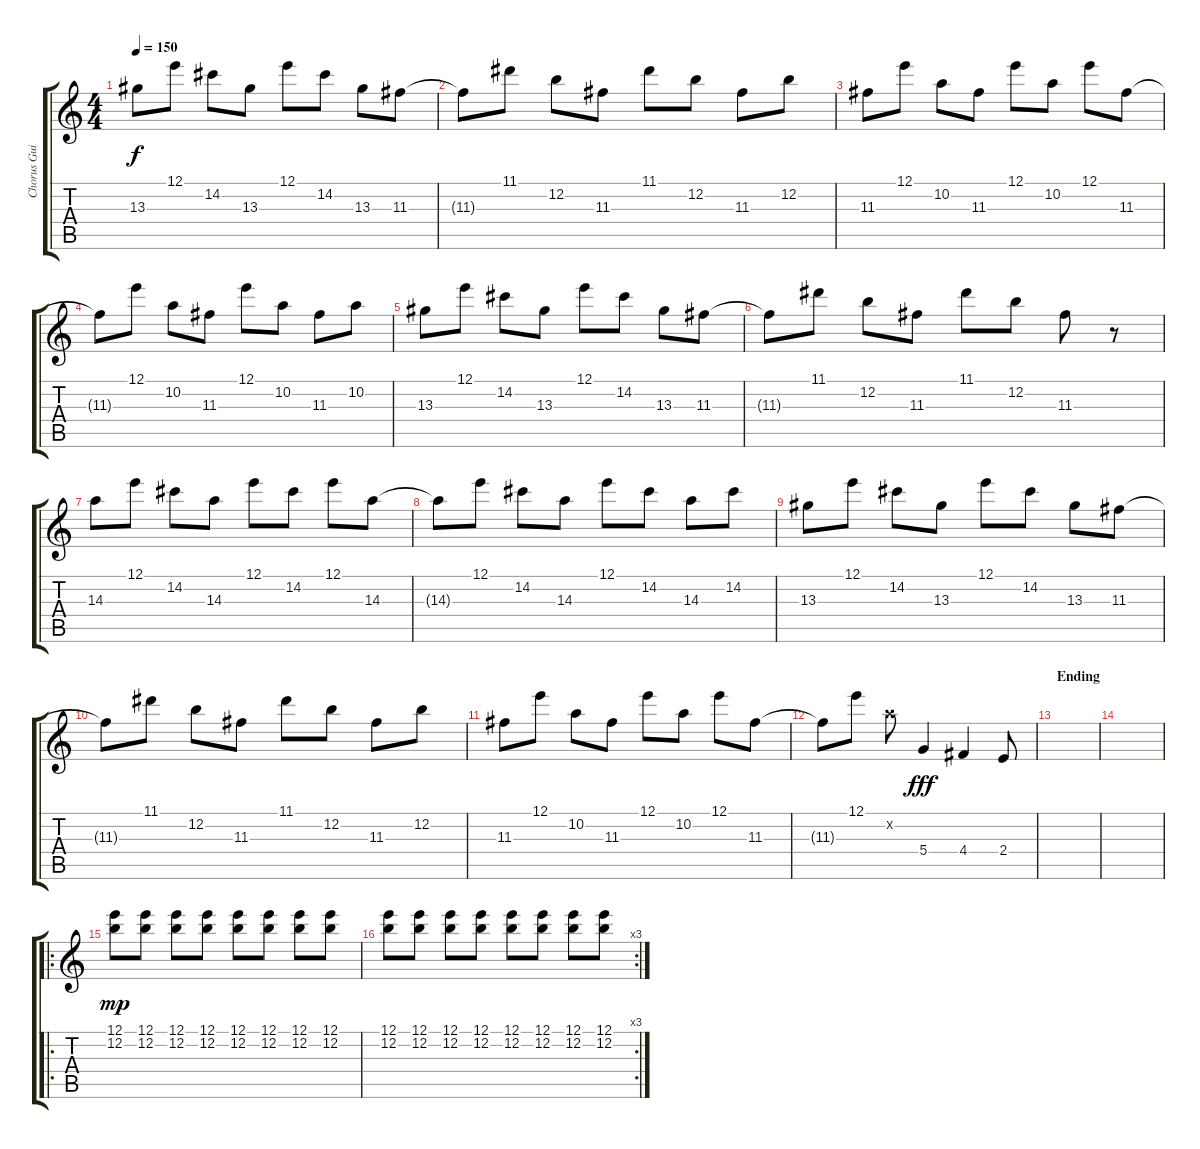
\track ("Chorus Guitar Backing" "Chorus Gui") {instrument distortionguitar}
\staff {score tabs}
\tuning (E4 B3 G3 D3 A2 E2) {hide}
\ts (4 4)
\tempo 150
\clef g2
\ks c
13.3.8{dy f} 12.1.8 14.2.8 13.3.8 12.1.8 14.2.8 13.3.8 11.3.8 |
11.3{t}.8 11.1.8 12.2.8 11.3.8 11.1.8 12.2.8 11.3.8 12.2.8 |
11.3.8 12.1.8 10.2.8 11.3.8 12.1.8 10.2.8 12.1.8 11.3.8 |
11.3{t}.8 12.1.8 10.2.8 11.3.8 12.1.8 10.2.8 11.3.8 10.2.8 |
13.3.8{volume 10} 12.1.8 14.2.8 13.3.8 12.1.8 14.2.8 13.3.8 11.3.8 |
11.3{t}.8 11.1.8 12.2.8 11.3.8 11.1.8 12.2.8 11.3.8 r.8 |
14.3.8 12.1.8 14.2.8 14.3.8 12.1.8 14.2.8 12.1.8 14.3.8 |
14.3{t}.8 12.1.8 14.2.8 14.3.8 12.1.8 14.2.8 14.3.8 14.2.8 |
13.3.8 12.1.8 14.2.8 13.3.8 12.1.8 14.2.8 13.3.8 11.3.8 |
11.3{t}.8 11.1.8 12.2.8 11.3.8 11.1.8 12.2.8 11.3.8 12.2.8 |
11.3.8 12.1.8 10.2.8 11.3.8 12.1.8 10.2.8 12.1.8 11.3.8 |
11.3{t}.8 12.1.8 10.2{x}.8 5.4.4{dy fff} 4.4.4 2.4.8 |
\section ("" "Ending")
|
|
\ro
(12.1 12.2).8{dy mp} (12.1 12.2).8 (12.1 12.2).8 (12.1 12.2).8 (12.1 12.2).8 (12.1 12.2).8 (12.1 12.2).8 (12.1 12.2).8 |
\rc 3
(12.1 12.2).8 (12.1 12.2).8 (12.1 12.2).8 (12.1 12.2).8 (12.1 12.2).8 (12.1 12.2).8 (12.1 12.2).8 (12.1 12.2).8
